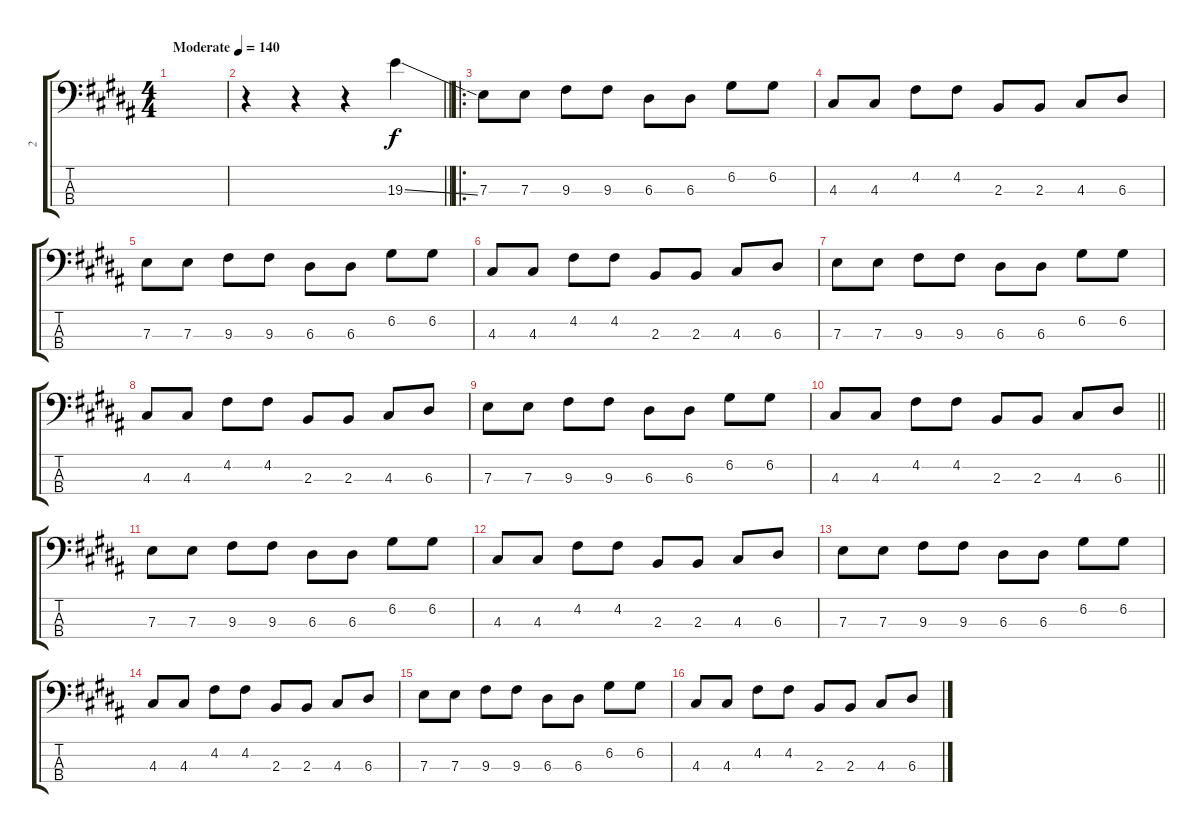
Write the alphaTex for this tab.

\track ("2" "2") {instrument electricbassfinger}
\staff {score tabs}
\tuning (G2 D2 A1 E1) {hide}
\ts (4 4)
\tempo (140 "Moderate")
\clef f4
\ks b
|
\barLineRight lightlight
r.4 r.4 r.4 19.3{ss}.4 |
\ro
7.3.8 7.3.8 9.3.8 9.3.8 6.3.8 6.3.8 6.2.8 6.2.8 |
4.3.8 4.3.8 4.2.8 4.2.8 2.3.8 2.3.8 4.3.8 6.3.8 |
7.3.8 7.3.8 9.3.8 9.3.8 6.3.8 6.3.8 6.2.8 6.2.8 |
4.3.8 4.3.8 4.2.8 4.2.8 2.3.8 2.3.8 4.3.8 6.3.8 |
7.3.8 7.3.8 9.3.8 9.3.8 6.3.8 6.3.8 6.2.8 6.2.8 |
4.3.8 4.3.8 4.2.8 4.2.8 2.3.8 2.3.8 4.3.8 6.3.8 |
7.3.8 7.3.8 9.3.8 9.3.8 6.3.8 6.3.8 6.2.8 6.2.8 |
\barLineRight lightlight
4.3.8 4.3.8 4.2.8 4.2.8 2.3.8 2.3.8 4.3.8 6.3.8 |
7.3.8 7.3.8 9.3.8 9.3.8 6.3.8 6.3.8 6.2.8 6.2.8 |
4.3.8 4.3.8 4.2.8 4.2.8 2.3.8 2.3.8 4.3.8 6.3.8 |
7.3.8 7.3.8 9.3.8 9.3.8 6.3.8 6.3.8 6.2.8 6.2.8 |
4.3.8 4.3.8 4.2.8 4.2.8 2.3.8 2.3.8 4.3.8 6.3.8 |
7.3.8 7.3.8 9.3.8 9.3.8 6.3.8 6.3.8 6.2.8 6.2.8 |
4.3.8 4.3.8 4.2.8 4.2.8 2.3.8 2.3.8 4.3.8 6.3.8
